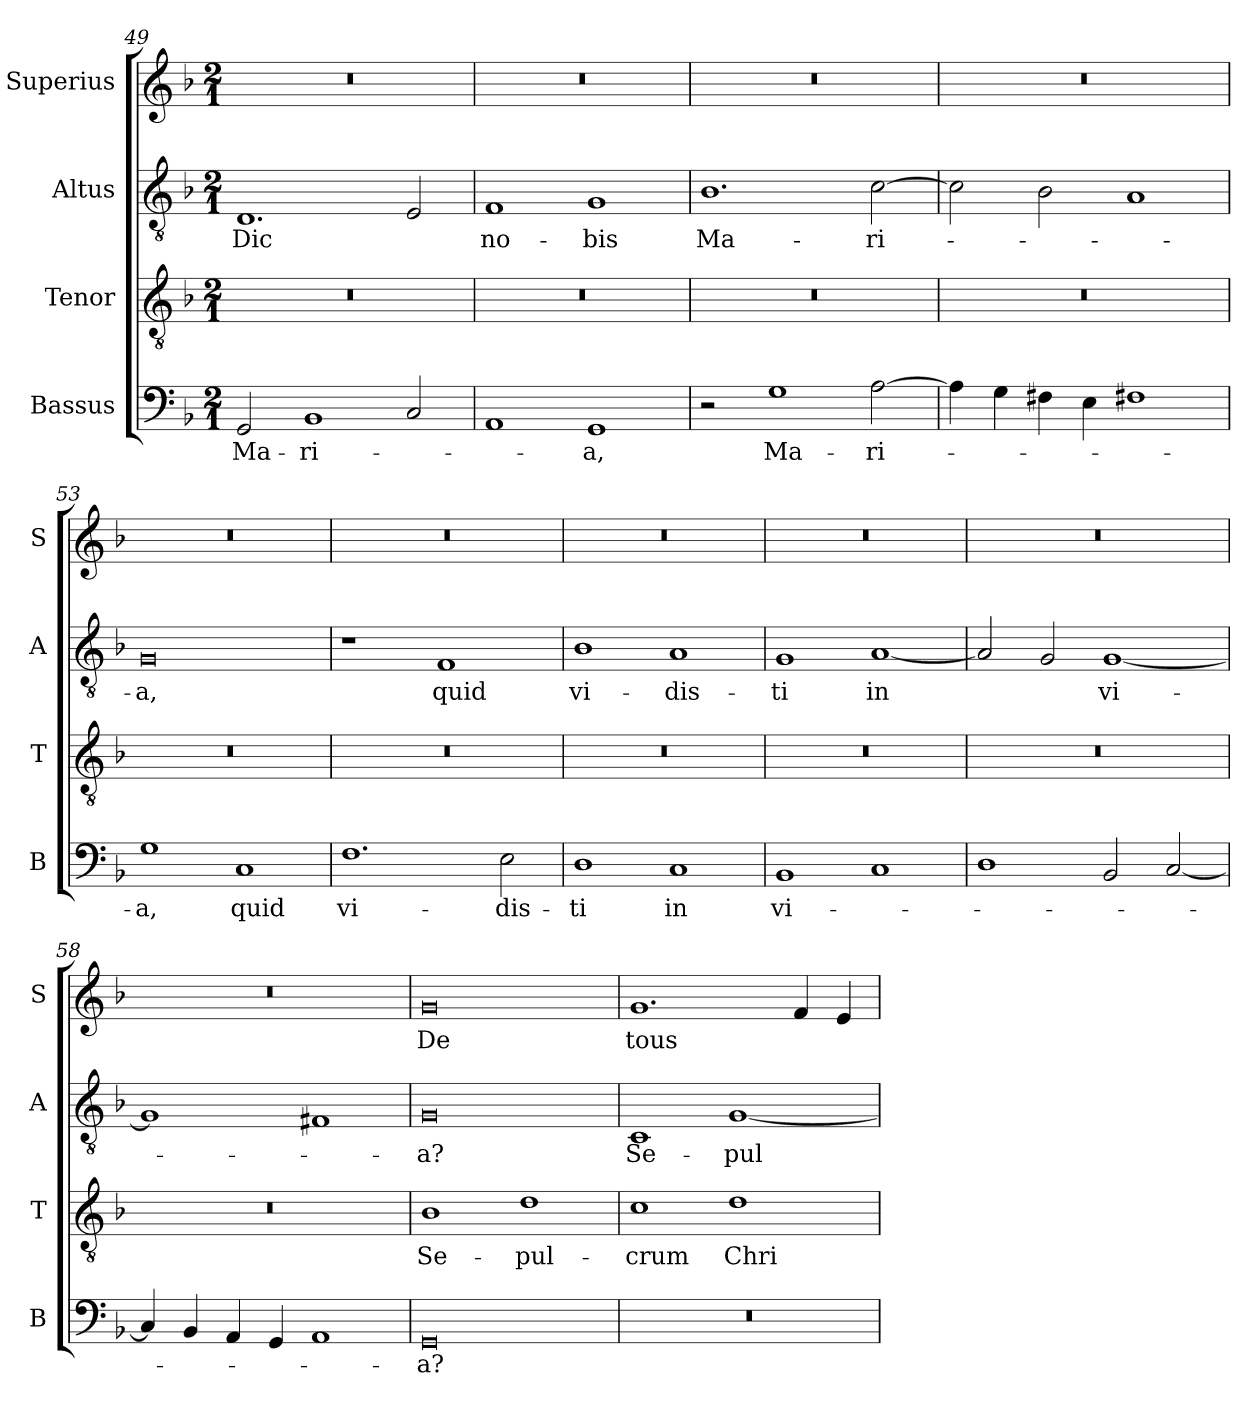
**kern	**text	**kern	**text	**kern	**text	**kern	**text
*part4	*part4	*part3	*part3	*part2	*part2	*part1	*part1
*staff4	*staff4	*staff3	*staff3	*staff2	*staff2	*staff1	*staff1
*I"Bassus	*	*I"Tenor	*	*I"Altus	*	*I"Superius	*
*I'B	*	*I'T	*	*I'A	*	*I'S	*
*clefF4	*	*clefGv2	*	*clefGv2	*	*clefG2	*
*k[b-]	*	*k[b-]	*	*k[b-]	*	*k[b-]	*
*M2/1	*	*M2/1	*	*M2/1	*	*M2/1	*
=49	=49	=49	=49	=49	=49	=49	=49
2GG/	Ma-	0r	.	1.D	Dic	0r	.
1BB-	-ri-	.	.	.	.	.	.
2C/	.	.	.	2E/	.	.	.
=50	=50	=50	=50	=50	=50	=50	=50
1AA	.	0r	.	1F	no-	0r	.
1GG	-a,	.	.	1G	-bis	.	.
=51	=51	=51	=51	=51	=51	=51	=51
2r	.	0r	.	1.B-	Ma-	0r	.
1G	Ma-	.	.	.	.	.	.
[2A\	-ri-	.	.	[2c\	-ri-	.	.
=52	=52	=52	=52	=52	=52	=52	=52
4A\]	.	0r	.	2c\]	.	0r	.
4G\	.	.	.	.	.	.	.
4F#X\	.	.	.	2B-\	.	.	.
4E\	.	.	.	.	.	.	.
1F#X	.	.	.	1A	.	.	.
=53	=53	=53	=53	=53	=53	=53	=53
1G	-a,	0r	.	0G	-a,	0r	.
1C	quid	.	.	.	.	.	.
=54	=54	=54	=54	=54	=54	=54	=54
1.F	vi-	0r	.	1r	.	0r	.
.	.	.	.	1F	quid	.	.
2E\	-dis-	.	.	.	.	.	.
=55	=55	=55	=55	=55	=55	=55	=55
1D	-ti	0r	.	1B-	vi-	0r	.
1C	in	.	.	1A	-dis-	.	.
=56	=56	=56	=56	=56	=56	=56	=56
1BB-	vi-	0r	.	1G	-ti	0r	.
1C	.	.	.	[1A	in	.	.
=57	=57	=57	=57	=57	=57	=57	=57
1D	.	0r	.	2A/]	.	0r	.
.	.	.	.	2G/	.	.	.
2BB-/	.	.	.	[1G	vi-	.	.
[2C/	.	.	.	.	.	.	.
=58	=58	=58	=58	=58	=58	=58	=58
4C/]	.	0r	.	1G]	.	0r	.
4BB-/	.	.	.	.	.	.	.
4AA/	.	.	.	.	.	.	.
4GG/	.	.	.	.	.	.	.
1AA	.	.	.	1F#X	.	.	.
=59	=59	=59	=59	=59	=59	=59	=59
0GG	-a?	1B-	Se-	0G	-a?	0g	De
.	.	1d	-pul-	.	.	.	.
=60	=60	=60	=60	=60	=60	=60	=60
0r	.	1c	-crum	1C	Se-	1.g	tous
.	.	1d	Chri-	[1G	-pul-	.	.
.	.	.	.	.	.	4f/	.
.	.	.	.	.	.	4e/	.
=	=	=	=	=	=	=	=
*-	*-	*-	*-	*-	*-	*-	*-
